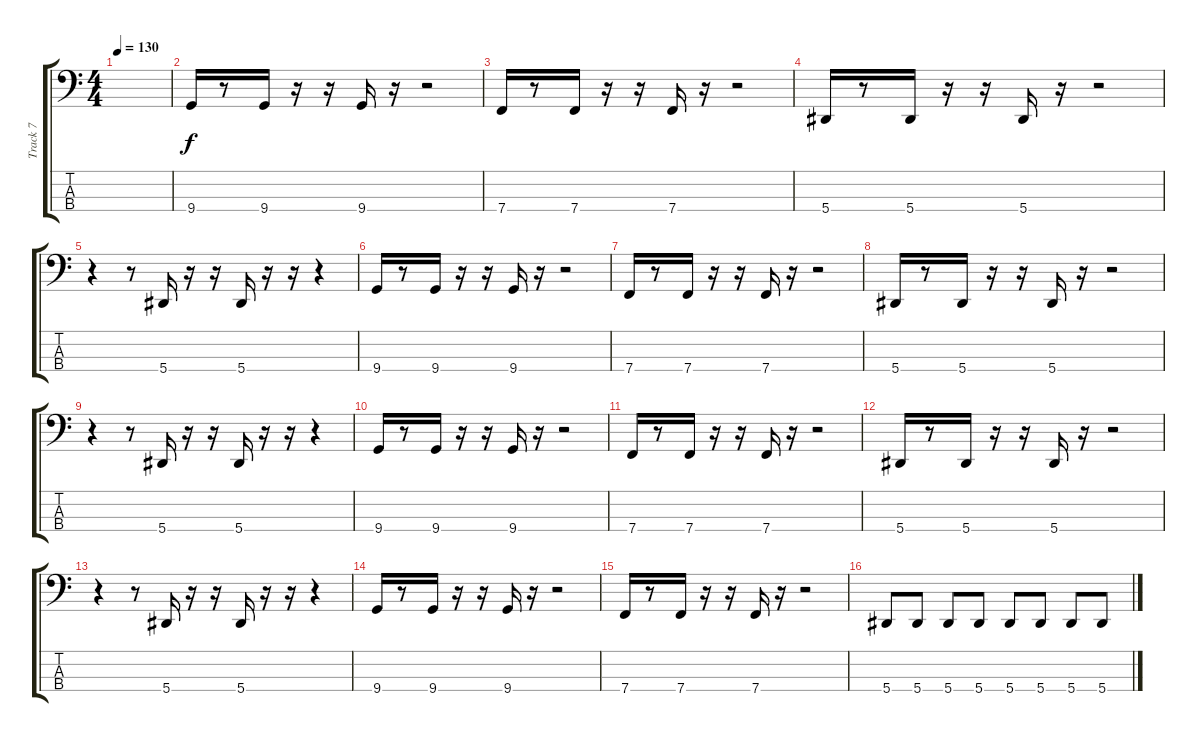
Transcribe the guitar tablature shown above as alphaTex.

\track ("Track 7" "Track 7") {instrument electricbassfinger}
\staff {score tabs}
\tuning (Eb2 Bb1 F1 Bb0) {hide}
\ts (4 4)
\tempo 130
\clef f4
\ks c
|
9.4.16 r.8 9.4.16 r.16 r.16 9.4.16 r.16 r.2 |
7.4.16 r.8 7.4.16 r.16 r.16 7.4.16 r.16 r.2 |
5.4.16 r.8 5.4.16 r.16 r.16 5.4.16 r.16 r.2 |
r.4 r.8 5.4.16 r.16 r.16 5.4.16 r.16 r.16 r.4 |
9.4.16 r.8 9.4.16 r.16 r.16 9.4.16 r.16 r.2 |
7.4.16 r.8 7.4.16 r.16 r.16 7.4.16 r.16 r.2 |
5.4.16 r.8 5.4.16 r.16 r.16 5.4.16 r.16 r.2 |
r.4 r.8 5.4.16 r.16 r.16 5.4.16 r.16 r.16 r.4 |
9.4.16 r.8 9.4.16 r.16 r.16 9.4.16 r.16 r.2 |
7.4.16 r.8 7.4.16 r.16 r.16 7.4.16 r.16 r.2 |
5.4.16 r.8 5.4.16 r.16 r.16 5.4.16 r.16 r.2 |
r.4 r.8 5.4.16 r.16 r.16 5.4.16 r.16 r.16 r.4 |
9.4.16 r.8 9.4.16 r.16 r.16 9.4.16 r.16 r.2 |
7.4.16 r.8 7.4.16 r.16 r.16 7.4.16 r.16 r.2 |
5.4.8 5.4.8 5.4.8 5.4.8 5.4.8 5.4.8 5.4.8 5.4.8
